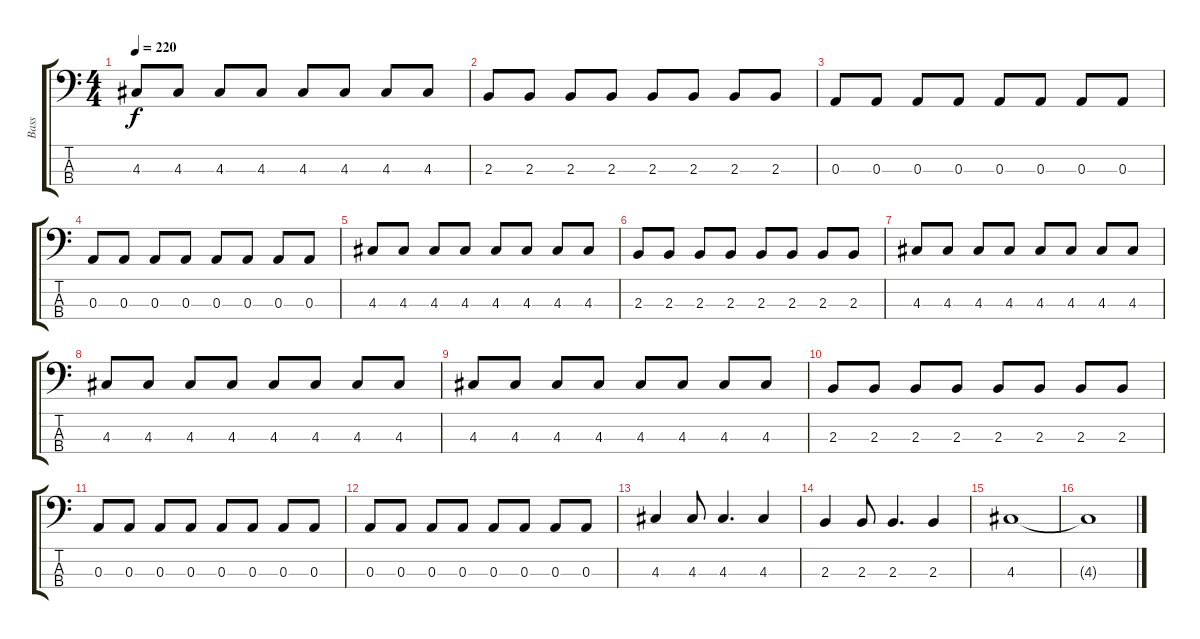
\track ("Bass" "Bass") {instrument electricbasspick}
\staff {score tabs}
\tuning (G2 D2 A1 E1) {hide}
\ts (4 4)
\tempo 220
\clef f4
\ks c
4.3.8{dy f} 4.3.8 4.3.8 4.3.8 4.3.8 4.3.8 4.3.8 4.3.8 |
2.3.8 2.3.8 2.3.8 2.3.8 2.3.8 2.3.8 2.3.8 2.3.8 |
0.3.8 0.3.8 0.3.8 0.3.8 0.3.8 0.3.8 0.3.8 0.3.8 |
0.3.8 0.3.8 0.3.8 0.3.8 0.3.8 0.3.8 0.3.8 0.3.8 |
4.3.8 4.3.8 4.3.8 4.3.8 4.3.8 4.3.8 4.3.8 4.3.8 |
2.3.8 2.3.8 2.3.8 2.3.8 2.3.8 2.3.8 2.3.8 2.3.8 |
4.3.8 4.3.8 4.3.8 4.3.8 4.3.8 4.3.8 4.3.8 4.3.8 |
4.3.8 4.3.8 4.3.8 4.3.8 4.3.8 4.3.8 4.3.8 4.3.8 |
4.3.8 4.3.8 4.3.8 4.3.8 4.3.8 4.3.8 4.3.8 4.3.8 |
2.3.8 2.3.8 2.3.8 2.3.8 2.3.8 2.3.8 2.3.8 2.3.8 |
0.3.8 0.3.8 0.3.8 0.3.8 0.3.8 0.3.8 0.3.8 0.3.8 |
0.3.8 0.3.8 0.3.8 0.3.8 0.3.8 0.3.8 0.3.8 0.3.8 |
4.3.4 4.3.8 4.3.4{d} 4.3.4 |
2.3.4 2.3.8 2.3.4{d} 2.3.4 |
4.3.1 |
4.3{t}.1
